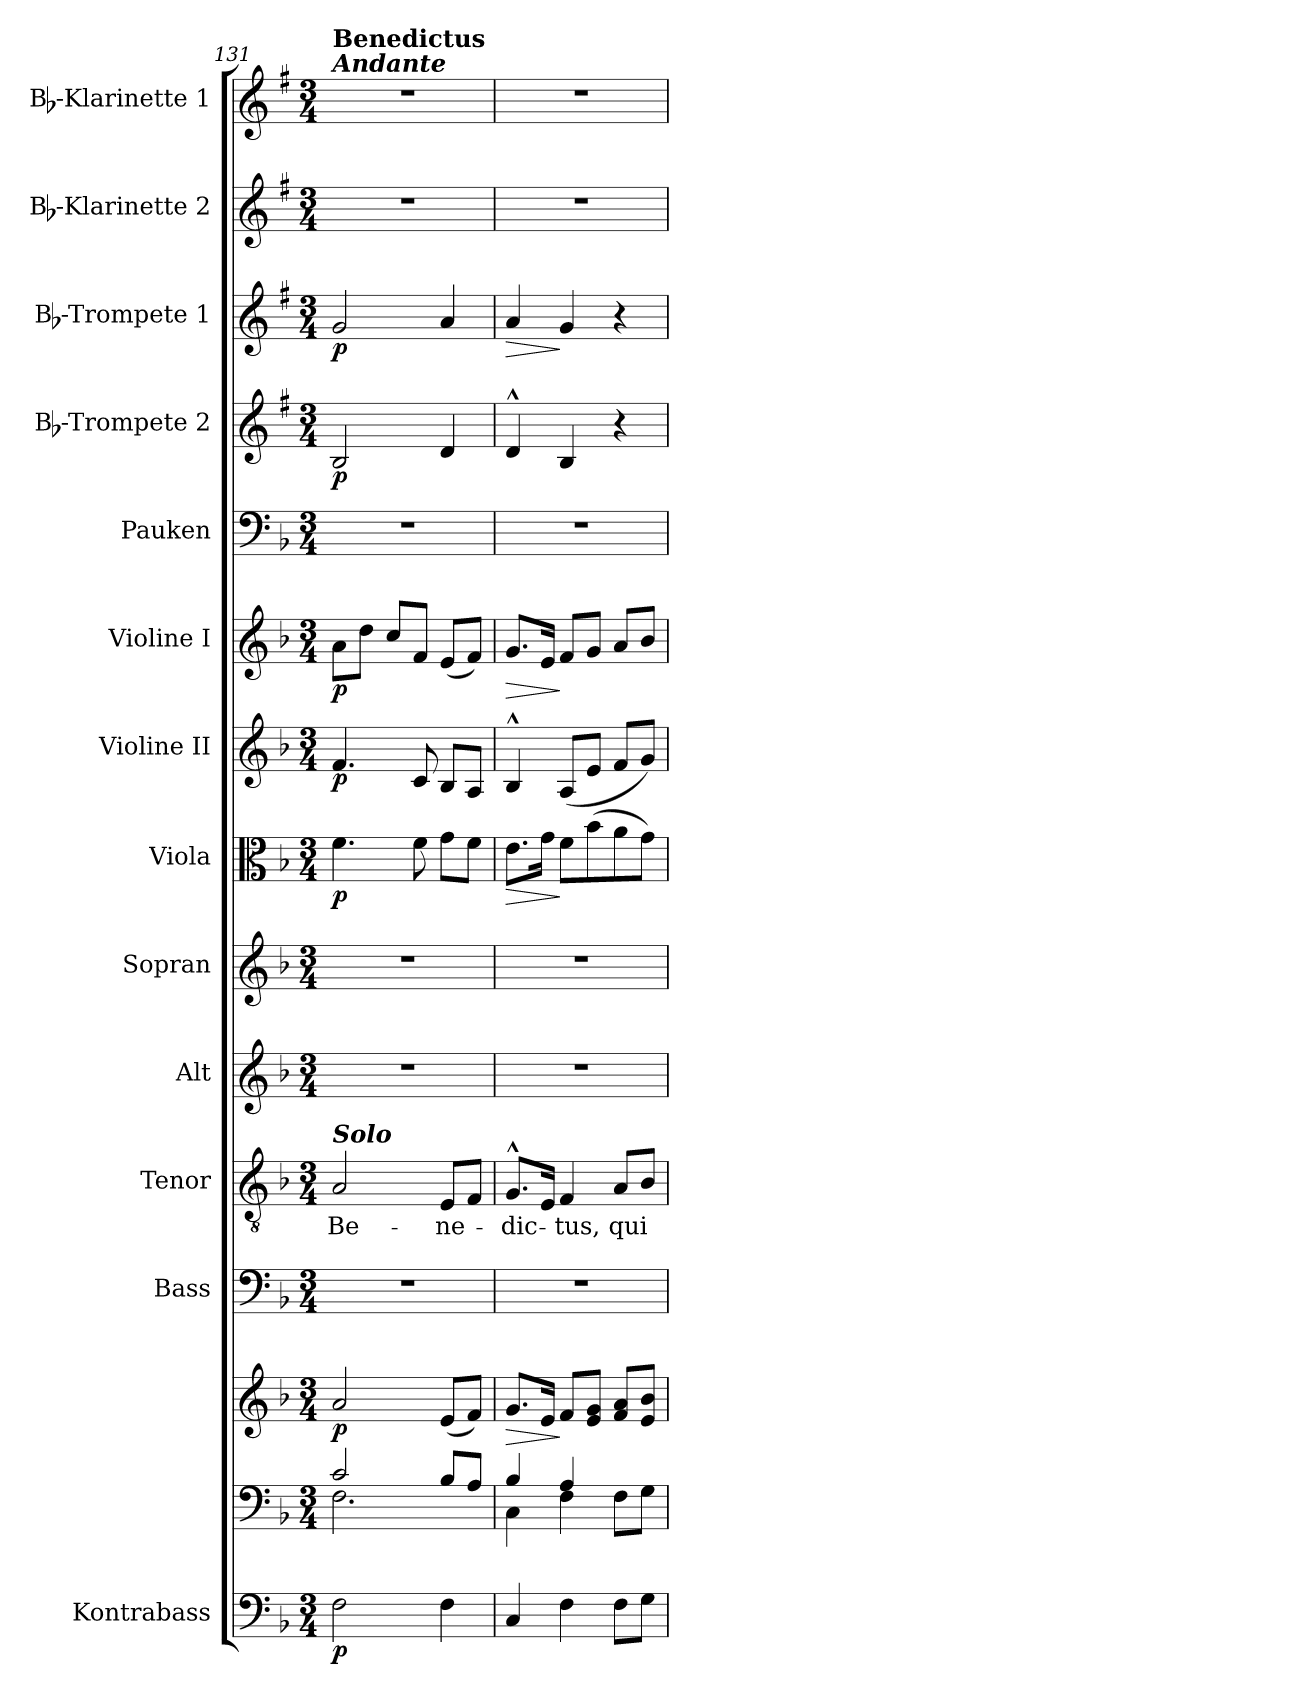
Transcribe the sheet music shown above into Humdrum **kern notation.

**kern	**dynam	**kern	**kern	**dynam	**kern	**kern	**text	**kern	**kern	**kern	**dynam	**kern	**dynam	**kern	**dynam	**kern	**kern	**dynam	**kern	**dynam	**kern	**kern
*part14	*part14	*part13	*part13	*part13	*part12	*part11	*part11	*part10	*part9	*part8	*part8	*part7	*part7	*part6	*part6	*part5	*part4	*part4	*part3	*part3	*part2	*part1
*staff15	*staff15	*staff14	*staff13	*staff13/14	*staff12	*staff11	*staff11	*staff10	*staff9	*staff8	*staff8	*staff7	*staff7	*staff6	*staff6	*staff5	*staff4	*staff4	*staff3	*staff3	*staff2	*staff1
*I"Kontrabass	*	*	*	*	*I"Bass	*I"Tenor	*	*I"Alt	*I"Sopran	*I"Viola	*	*I"Violine II	*	*I"Violine I	*	*I"Pauken	*I"Bb-Trompete 2	*	*I"Bb-Trompete 1	*	*I"Bb-Klarinette 2	*I"Bb-Klarinette 1
*I'Kb.	*	*	*	*	*I'B.	*I'T.	*	*I'A.	*I'S.	*I'Vla.	*	*I'Vl. II	*	*I'Vl. I	*	*I'Pk.	*I'Bb Trp. 2	*	*I'Bb Trp. 1	*	*I'Bb Kl. 2	*I'Bb Kl. 1
!!LO:PB:g=z
*clefF4	*	*clefF4	*clefG2	*	*clefF4	*clefGv2	*	*clefG2	*clefG2	*clefC3	*	*clefG2	*	*clefG2	*	*clefF4	*clefG2	*	*clefG2	*	*clefG2	*clefG2
*ITrd7c12	*	*	*	*	*	*	*	*	*	*	*	*	*	*	*	*	*ITrd1c2	*	*ITrd1c2	*	*ITrd1c2	*ITrd1c2
*k[b-]	*	*k[b-]	*k[b-]	*	*k[b-]	*k[b-]	*	*k[b-]	*k[b-]	*k[b-]	*	*k[b-]	*	*k[b-]	*	*k[b-]	*k[b-]	*	*k[b-]	*	*k[b-]	*k[b-]
*F:	*	*F:	*F:	*	*F:	*F:	*	*F:	*F:	*F:	*	*F:	*	*F:	*	*F:	*F:	*	*F:	*	*F:	*F:
*M3/4	*	*M3/4	*M3/4	*	*M3/4	*M3/4	*	*M3/4	*M3/4	*M3/4	*	*M3/4	*	*M3/4	*	*M3/4	*M3/4	*	*M3/4	*	*M3/4	*M3/4
=131	=131	=131	=131	=131	=131	=131	=131	=131	=131	=131	=131	=131	=131	=131	=131	=131	=131	=131	=131	=131	=131	=131
*	*	*^	*	*	*	*	*	*	*	*	*	*	*	*	*	*	*	*	*	*	*	*
!	!	!	!	!	!	!	!	!	!	!	!	!	!	!	!	!	!	!	!	!	!	!	!LO:TX:a:Bi:t=Andante
!	!	!	!	!	!	!	!	!	!	!	!	!	!	!	!	!	!	!	!	!	!	!	!LO:TX:a:B:t=Benedictus
!	!	!	!	!	!	!	!LO:TX:a:Bi:t=Solo	!	!	!	!	!	!	!	!	!	!	!	!	!	!	!	!
!	!LO:DY:b	!	!	!	!LO:DY:b	!	!	!LO:LY:b	!	!	!	!LO:DY:b	!	!LO:DY:b	!	!LO:DY:b	!	!	!LO:DY:b	!	!LO:DY:b	!	!
2FF\	p	2c/	2.F\	2a/	p	2.r	2A/	Be-	2.r	2.r	4.f\	p	4.f/	p	8a\L	p	2.r	2A/	p	2f/	p	2.r	2.r
.	.	.	.	.	.	.	.	.	.	.	.	.	.	.	8dd\J	.	.	.	.	.	.	.	.
.	.	.	.	.	.	.	.	.	.	.	.	.	.	.	8cc/L	.	.	.	.	.	.	.	.
.	.	.	.	.	.	.	.	.	.	.	8f\	.	8c/	.	8f/J	.	.	.	.	.	.	.	.
!	!	!	!	!	!	!	!	!LO:LY:b	!	!	!	!	!	!	!	!	!	!	!	!	!	!	!
4FF\	.	8B-/L	.	(<8e/L	.	.	8E/L	-ne-	.	.	8g\L	.	8B-/L	.	(<8e/L	.	.	4c/	.	4g/	.	.	.
.	.	8A/J	.	8f/J)	.	.	8F/J	.	.	.	8f\J	.	8A/J	.	8f/J)	.	.	.	.	.	.	.	.
=132	=132	=132	=132	=132	=132	=132	=132	=132	=132	=132	=132	=132	=132	=132	=132	=132	=132	=132	=132	=132	=132	=132	=132
!	!	!	!	!	!LO:HP:b	!	!	!LO:LY:b	!	!	!	!LO:HP:b	!	!	!	!LO:HP:b	!	!	!	!	!LO:HP:b	!	!
4CC/	.	4B-/	4C\	8.g/L	>	2.r	8.G^^>/L	-dic-	2.r	2.r	8.e\L	>	4B-^^>/	.	8.g/L	>	2.r	4c^^>/	.	4g/	>	2.r	2.r
.	.	.	.	16e/Jk	.	.	16E/Jk	.	.	.	16g\Jk	.	.	.	16e/Jk	.	.	.	.	.	.	.	.
!	!	!	!	!	!	!	!	!LO:LY:b	!	!	!	!	!	!	!	!	!	!	!	!	!	!	!
4FF\	.	4A/	4F\	8f/L	]	.	4F/	-tus,	.	.	8f\L	]	(<8A/L	.	8f/L	]	.	4A/	.	4f/	]	.	.
.	.	.	.	8e/ 8g/J	.	.	.	.	.	.	(>8b-\	.	8e/J	.	8g/J	.	.	.	.	.	.	.	.
!	!	!	!	!	!	!	!	!LO:LY:b	!	!	!	!	!	!	!	!	!	!	!	!	!	!	!
8FF\L	.	4ryy	8F\L	8f/ 8a/L	.	.	8A/L	qui	.	.	8a\	.	8f/L	.	8a/L	.	.	4r	.	4r	.	.	.
8GG\J	.	.	8G\J	8e/ 8b-/J	.	.	8B-/J	.	.	.	8g\J)	.	8g/J)	.	8b-/J	.	.	.	.	.	.	.	.
*	*	*v	*v	*	*	*	*	*	*	*	*	*	*	*	*	*	*	*	*	*	*	*	*
=	=	=	=	=	=	=	=	=	=	=	=	=	=	=	=	=	=	=	=	=	=	=
*-	*-	*-	*-	*-	*-	*-	*-	*-	*-	*-	*-	*-	*-	*-	*-	*-	*-	*-	*-	*-	*-	*-
